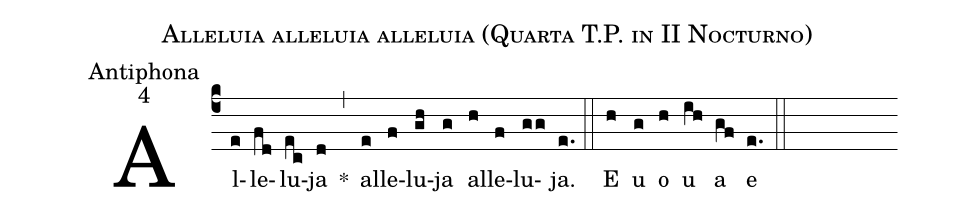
name:Alleluia alleluia alleluia (Quarta T.P. in II Nocturno);
office-part:Antiphona;
mode:4;
%%
(c4) Al(e)le(fd)lu(ec)ja(d) *(,) al(e)le(f)lu(gh)ja(g) al(h)le(f)lu(gg)ja.(e.) (::) <eu>E(h) u(g) o(h) u(ih) a(gf) e</eu>(e.) (::)
